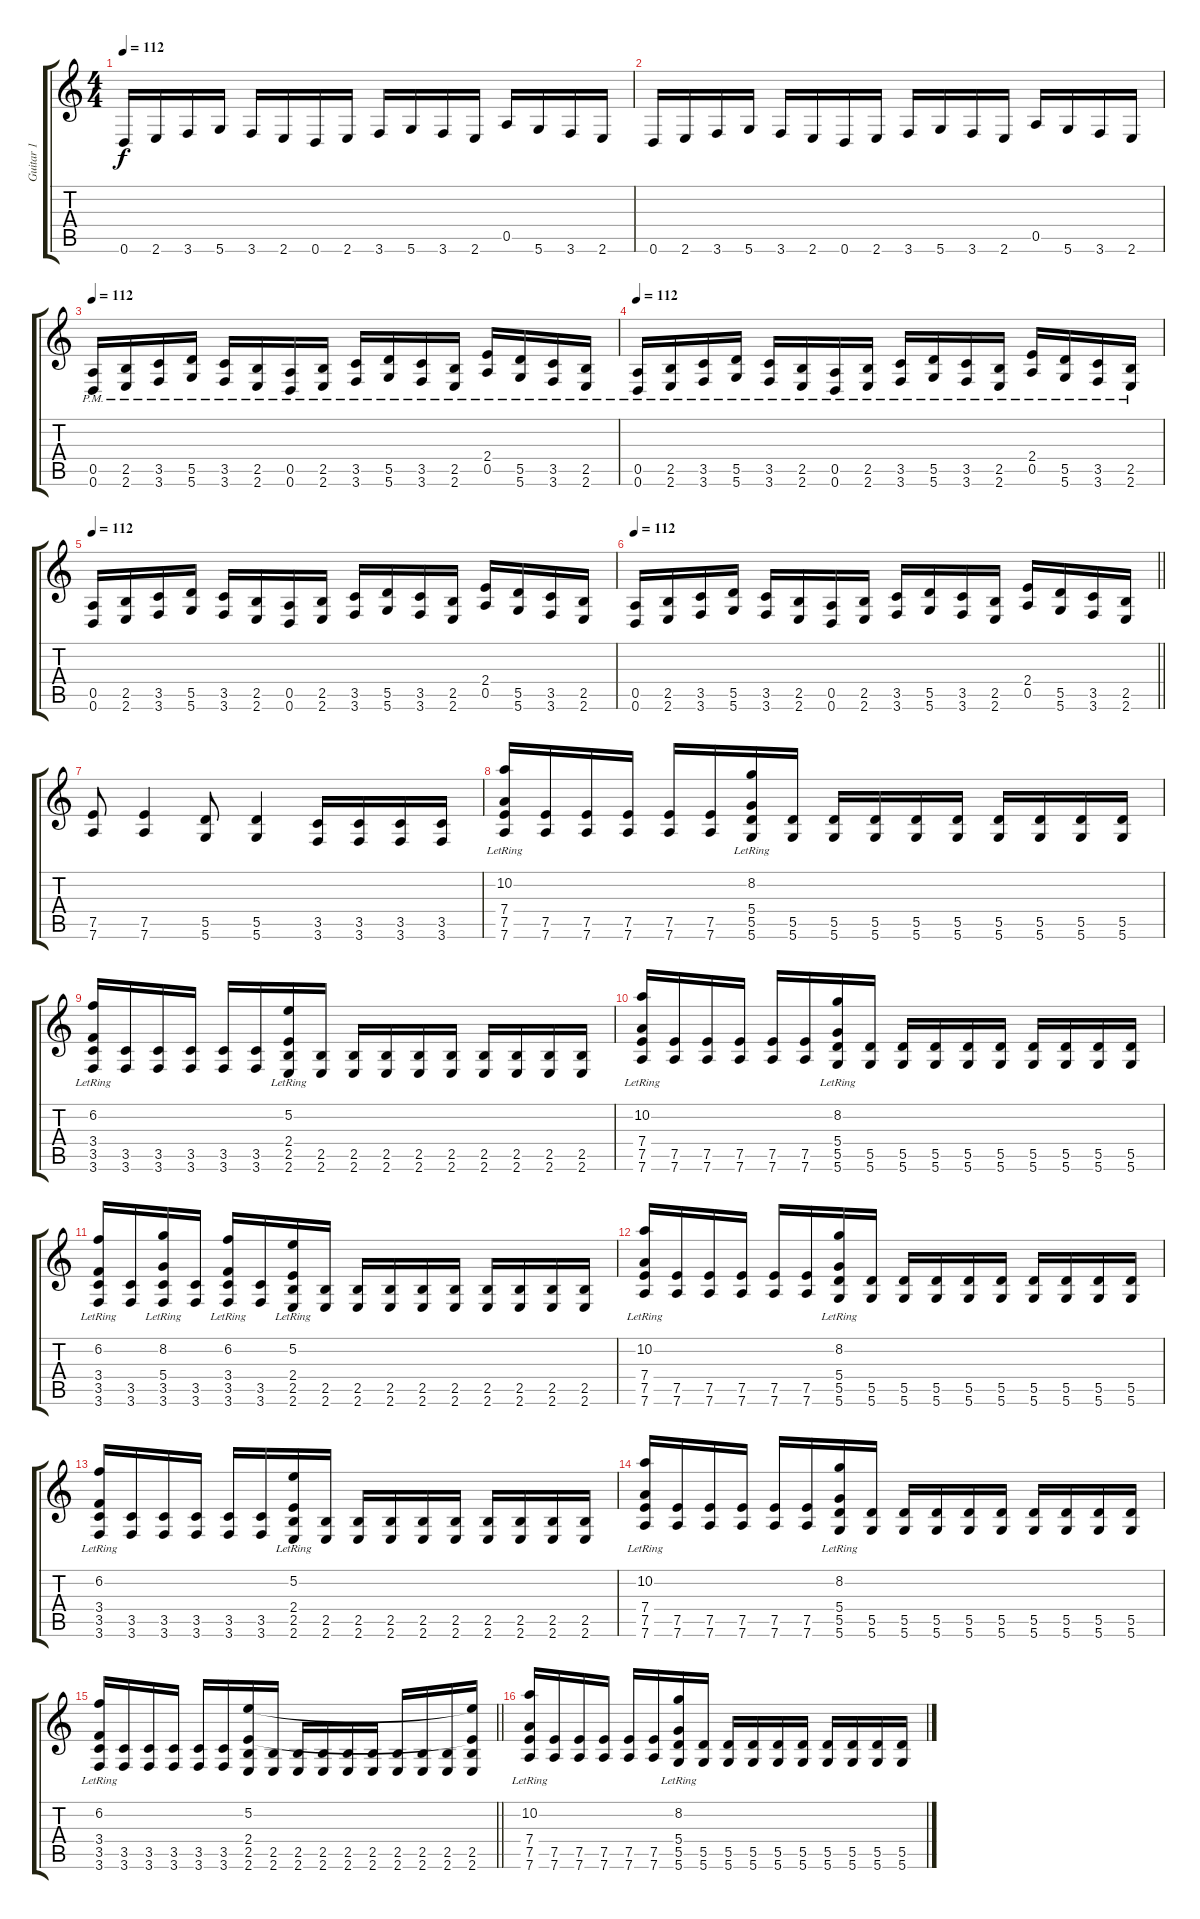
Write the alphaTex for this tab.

\track ("Guitar 1" "Guitar 1") {instrument distortionguitar}
\staff {score tabs}
\tuning (E4 B3 G3 D3 A2 D2) {hide}
\ts (4 4)
\tempo 112
\clef g2
\ks c
0.6.16{dy f} 2.6.16 3.6.16 5.6.16 3.6.16 2.6.16 0.6.16 2.6.16 3.6.16 5.6.16 3.6.16 2.6.16 0.5.16 5.6.16 3.6.16 2.6.16 |
0.6.16 2.6.16 3.6.16 5.6.16 3.6.16 2.6.16 0.6.16 2.6.16 3.6.16 5.6.16 3.6.16 2.6.16 0.5.16 5.6.16 3.6.16 2.6.16 |
\tempo 112
(0.5{pm} 0.6{pm}).16 (2.5{pm} 2.6{pm}).16 (3.5{pm} 3.6{pm}).16 (5.5{pm} 5.6{pm}).16 (3.5{pm} 3.6{pm}).16 (2.5{pm} 2.6{pm}).16 (0.5{pm} 0.6{pm}).16 (2.5{pm} 2.6{pm}).16 (3.5{pm} 3.6{pm}).16 (5.5{pm} 5.6{pm}).16 (3.5{pm} 3.6{pm}).16 (2.5{pm} 2.6{pm}).16 (2.4{pm} 0.5{pm}).16 (5.5{pm} 5.6{pm}).16 (3.5{pm} 3.6{pm}).16 (2.5{pm} 2.6{pm}).16 |
\tempo 112
(0.5{pm} 0.6{pm}).16 (2.5{pm} 2.6{pm}).16 (3.5{pm} 3.6{pm}).16 (5.5{pm} 5.6{pm}).16 (3.5{pm} 3.6{pm}).16 (2.5{pm} 2.6{pm}).16 (0.5{pm} 0.6{pm}).16 (2.5{pm} 2.6{pm}).16 (3.5{pm} 3.6{pm}).16 (5.5{pm} 5.6{pm}).16 (3.5{pm} 3.6{pm}).16 (2.5{pm} 2.6{pm}).16 (2.4{pm} 0.5{pm}).16 (5.5{pm} 5.6{pm}).16 (3.5{pm} 3.6{pm}).16 (2.5{pm} 2.6{pm}).16 |
\tempo 112
(0.5 0.6).16 (2.5 2.6).16 (3.5 3.6).16 (5.5 5.6).16 (3.5 3.6).16 (2.5 2.6).16 (0.5 0.6).16 (2.5 2.6).16 (3.5 3.6).16 (5.5 5.6).16 (3.5 3.6).16 (2.5 2.6).16 (2.4 0.5).16 (5.5 5.6).16 (3.5 3.6).16 (2.5 2.6).16 |
\tempo 112
\barLineRight lightlight
(0.5 0.6).16 (2.5 2.6).16 (3.5 3.6).16 (5.5 5.6).16 (3.5 3.6).16 (2.5 2.6).16 (0.5 0.6).16 (2.5 2.6).16 (3.5 3.6).16 (5.5 5.6).16 (3.5 3.6).16 (2.5 2.6).16 (2.4 0.5).16 (5.5 5.6).16 (3.5 3.6).16 (2.5 2.6).16 |
\section ("" "")
(7.5 7.6).8 (7.5 7.6).4 (5.5 5.6).8 (5.5 5.6).4 (3.5 3.6).16 (3.5 3.6).16 (3.5 3.6).16 (3.5 3.6).16 |
(10.2{lr} 7.4{lr} 7.5 7.6).16 (7.5 7.6).16 (7.5 7.6).16 (7.5 7.6).16 (7.5 7.6).16 (7.5 7.6).16 (8.2{lr} 5.4{lr} 5.5 5.6).16 (5.5 5.6).16 (5.5 5.6).16 (5.5 5.6).16 (5.5 5.6).16 (5.5 5.6).16 (5.5 5.6).16 (5.5 5.6).16 (5.5 5.6).16 (5.5 5.6).16 |
(6.2{lr} 3.4{lr} 3.5 3.6).16 (3.5 3.6).16 (3.5 3.6).16 (3.5 3.6).16 (3.5 3.6).16 (3.5 3.6).16 (5.2{lr} 2.4{lr} 2.5 2.6).16 (2.5 2.6).16 (2.5 2.6).16 (2.5 2.6).16 (2.5 2.6).16 (2.5 2.6).16 (2.5 2.6).16 (2.5 2.6).16 (2.5 2.6).16 (2.5 2.6).16 |
(10.2{lr} 7.4{lr} 7.5 7.6).16 (7.5 7.6).16 (7.5 7.6).16 (7.5 7.6).16 (7.5 7.6).16 (7.5 7.6).16 (8.2{lr} 5.4{lr} 5.5 5.6).16 (5.5 5.6).16 (5.5 5.6).16 (5.5 5.6).16 (5.5 5.6).16 (5.5 5.6).16 (5.5 5.6).16 (5.5 5.6).16 (5.5 5.6).16 (5.5 5.6).16 |
(6.2{lr} 3.4{lr} 3.5 3.6).16 (3.5 3.6).16 (8.2{lr} 5.4{lr} 3.5 3.6).16 (3.5 3.6).16 (6.2{lr} 3.4{lr} 3.5 3.6).16 (3.5 3.6).16 (5.2{lr} 2.4{lr} 2.5 2.6).16 (2.5 2.6).16 (2.5 2.6).16 (2.5 2.6).16 (2.5 2.6).16 (2.5 2.6).16 (2.5 2.6).16 (2.5 2.6).16 (2.5 2.6).16 (2.5 2.6).16 |
(10.2{lr} 7.4{lr} 7.5 7.6).16 (7.5 7.6).16 (7.5 7.6).16 (7.5 7.6).16 (7.5 7.6).16 (7.5 7.6).16 (8.2{lr} 5.4{lr} 5.5 5.6).16 (5.5 5.6).16 (5.5 5.6).16 (5.5 5.6).16 (5.5 5.6).16 (5.5 5.6).16 (5.5 5.6).16 (5.5 5.6).16 (5.5 5.6).16 (5.5 5.6).16 |
(6.2{lr} 3.4{lr} 3.5 3.6).16 (3.5 3.6).16 (3.5 3.6).16 (3.5 3.6).16 (3.5 3.6).16 (3.5 3.6).16 (5.2{lr} 2.4{lr} 2.5 2.6).16 (2.5 2.6).16 (2.5 2.6).16 (2.5 2.6).16 (2.5 2.6).16 (2.5 2.6).16 (2.5 2.6).16 (2.5 2.6).16 (2.5 2.6).16 (2.5 2.6).16 |
(10.2{lr} 7.4{lr} 7.5 7.6).16 (7.5 7.6).16 (7.5 7.6).16 (7.5 7.6).16 (7.5 7.6).16 (7.5 7.6).16 (8.2{lr} 5.4{lr} 5.5 5.6).16 (5.5 5.6).16 (5.5 5.6).16 (5.5 5.6).16 (5.5 5.6).16 (5.5 5.6).16 (5.5 5.6).16 (5.5 5.6).16 (5.5 5.6).16 (5.5 5.6).16 |
\barLineRight lightlight
(6.2{lr} 3.4{lr} 3.5 3.6).16 (3.5 3.6).16 (3.5 3.6).16 (3.5 3.6).16 (3.5 3.6).16 (3.5 3.6).16 (5.2 2.4 2.5 2.6).16 (2.5 2.6).16 (2.5 2.6).16 (2.5 2.6).16 (2.5 2.6).16 (2.5 2.6).16 (2.5 2.6).16 (2.5 2.6).16 (2.5 2.6).16 (5.2{t} 2.4{t} 2.5 2.6).16 |
(10.2{lr} 7.4{lr} 7.5 7.6).16 (7.5 7.6).16 (7.5 7.6).16 (7.5 7.6).16 (7.5 7.6).16 (7.5 7.6).16 (8.2{lr} 5.4{lr} 5.5 5.6).16 (5.5 5.6).16 (5.5 5.6).16 (5.5 5.6).16 (5.5 5.6).16 (5.5 5.6).16 (5.5 5.6).16 (5.5 5.6).16 (5.5 5.6).16 (5.5 5.6).16
